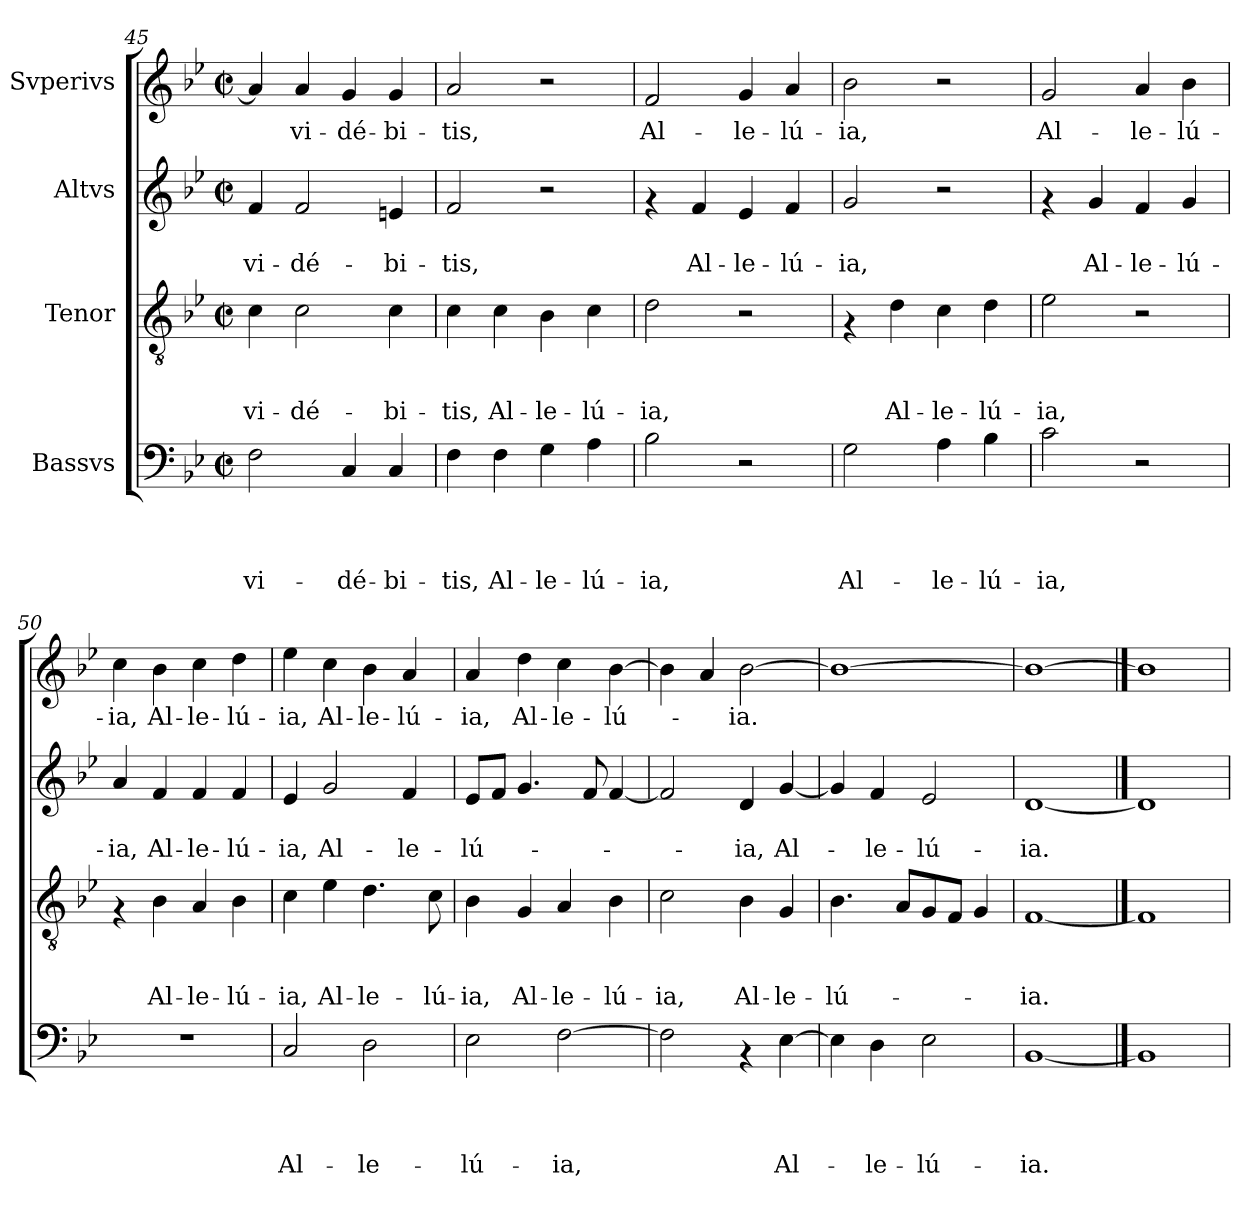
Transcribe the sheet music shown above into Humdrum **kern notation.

**kern	**text	**text	**text	**text	**kern	**text	**text	**text	**kern	**text	**text	**kern	**text
*part4	*part4	*part4	*part4	*part4	*part3	*part3	*part3	*part3	*part2	*part2	*part2	*part1	*part1
*staff4	*staff4	*staff4	*staff4	*staff4	*staff3	*staff3	*staff3	*staff3	*staff2	*staff2	*staff2	*staff1	*staff1
*I"Bassvs	*	*	*	*	*I"Tenor	*	*	*	*I"Altvs	*	*	*I"Svperivs	*
!!LO:LB:g=z
*clefF4	*	*	*	*	*clefGv2	*	*	*	*clefG2	*	*	*clefG2	*
*k[b-e-]	*	*	*	*	*k[b-e-]	*	*	*	*k[b-e-]	*	*	*k[b-e-]	*
*B-:	*	*	*	*	*B-:	*	*	*	*B-:	*	*	*B-:	*
*M2/2	*	*	*	*	*M2/2	*	*	*	*M2/2	*	*	*M2/2	*
*met(c|)	*	*	*	*	*met(c|)	*	*	*	*met(c|)	*	*	*met(c|)	*
=45	=45	=45	=45	=45	=45	=45	=45	=45	=45	=45	=45	=45	=45
!	!	!	!	!LO:LY:b	!	!	!	!LO:LY:b	!	!	!LO:LY:b	!	!
2F\	.	.	.	vi-	4c\	.	.	vi-	4f/	.	vi-	4a/]	.
!	!	!	!	!	!	!	!	!LO:LY:b	!	!	!LO:LY:b	!	!LO:LY:b
.	.	.	.	.	2c\	.	.	-dé-	2f/	.	-dé-	4a/	vi-
!	!	!	!	!LO:LY:b	!	!	!	!	!	!	!	!	!LO:LY:b
4C/	.	.	.	-dé-	.	.	.	.	.	.	.	4g/	-dé-
!	!	!	!	!LO:LY:b	!	!	!	!LO:LY:b	!	!	!LO:LY:b	!	!LO:LY:b
4C/	.	.	.	-bi-	4c\	.	.	-bi-	4en/	.	-bi-	4g/	-bi-
=46	=46	=46	=46	=46	=46	=46	=46	=46	=46	=46	=46	=46	=46
!	!	!	!	!LO:LY:b	!	!	!	!LO:LY:b	!	!	!LO:LY:b	!	!LO:LY:b
4F\	.	.	.	-tis,	4c\	.	.	-tis,	2f/	.	-tis,	2a/	-tis,
!	!	!	!	!LO:LY:b	!	!	!	!LO:LY:b	!	!	!	!	!
4F\	.	.	.	Al-	4c\	.	.	Al-	.	.	.	.	.
!	!	!	!	!LO:LY:b	!	!	!	!LO:LY:b	!	!	!	!	!
4G\	.	.	.	-le-	4B-\	.	.	-le-	2r	.	.	2r	.
!	!	!	!	!LO:LY:b	!	!	!	!LO:LY:b	!	!	!	!	!
4A\	.	.	.	-lú-	4c\	.	.	-lú-	.	.	.	.	.
=47	=47	=47	=47	=47	=47	=47	=47	=47	=47	=47	=47	=47	=47
!	!	!	!	!LO:LY:b	!	!	!	!LO:LY:b	!	!	!	!	!LO:LY:b
2B-\	.	.	.	-ia,	2d\	.	.	-ia,	4rf	.	.	2f/	Al-
!	!	!	!	!	!	!	!	!	!	!	!LO:LY:b	!	!
.	.	.	.	.	.	.	.	.	4f/	.	Al-	.	.
!	!	!	!	!	!	!	!	!	!	!	!LO:LY:b	!	!LO:LY:b
2r	.	.	.	.	2r	.	.	.	4e-/	.	-le-	4g/	-le-
!	!	!	!	!	!	!	!	!	!	!	!LO:LY:b	!	!LO:LY:b
.	.	.	.	.	.	.	.	.	4f/	.	-lú-	4a/	-lú-
=48	=48	=48	=48	=48	=48	=48	=48	=48	=48	=48	=48	=48	=48
!	!	!	!	!LO:LY:b	!	!	!	!	!	!	!LO:LY:b	!	!LO:LY:b
2G\	.	.	.	Al-	4rF	.	.	.	2g/	.	-ia,	2b-\	-ia,
!	!	!	!	!	!	!	!	!LO:LY:b	!	!	!	!	!
.	.	.	.	.	4d\	.	.	Al-	.	.	.	.	.
!	!	!	!	!LO:LY:b	!	!	!	!LO:LY:b	!	!	!	!	!
4A\	.	.	.	-le-	4c\	.	.	-le-	2r	.	.	2r	.
!	!	!	!	!LO:LY:b	!	!	!	!LO:LY:b	!	!	!	!	!
4B-\	.	.	.	-lú-	4d\	.	.	-lú-	.	.	.	.	.
=49	=49	=49	=49	=49	=49	=49	=49	=49	=49	=49	=49	=49	=49
!	!	!	!	!LO:LY:b	!	!	!	!LO:LY:b	!	!	!	!	!LO:LY:b
2c\	.	.	.	-ia,	2e-\	.	.	-ia,	4rf	.	.	2g/	Al-
!	!	!	!	!	!	!	!	!	!	!	!LO:LY:b	!	!
.	.	.	.	.	.	.	.	.	4g/	.	Al-	.	.
!	!	!	!	!	!	!	!	!	!	!	!LO:LY:b	!	!LO:LY:b
2r	.	.	.	.	2r	.	.	.	4f/	.	-le-	4a/	-le-
!	!	!	!	!	!	!	!	!	!	!	!LO:LY:b	!	!LO:LY:b
.	.	.	.	.	.	.	.	.	4g/	.	-lú-	4b-\	-lú-
=50	=50	=50	=50	=50	=50	=50	=50	=50	=50	=50	=50	=50	=50
!	!	!	!	!	!	!	!	!	!	!	!LO:LY:b	!	!LO:LY:b
1r	.	.	.	.	4rF	.	.	.	4a/	.	-ia,	4cc\	-ia,
!	!	!	!	!	!	!	!	!LO:LY:b	!	!	!LO:LY:b	!	!LO:LY:b
.	.	.	.	.	4B-\	.	.	Al-	4f/	.	Al-	4b-\	Al-
!	!	!	!	!	!	!	!	!LO:LY:b	!	!	!LO:LY:b	!	!LO:LY:b
.	.	.	.	.	4A/	.	.	-le-	4f/	.	-le-	4cc\	-le-
!	!	!	!	!	!	!	!	!LO:LY:b	!	!	!LO:LY:b	!	!LO:LY:b
.	.	.	.	.	4B-\	.	.	-lú-	4f/	.	-lú-	4dd\	-lú-
!!LO:PB:g=z
=51	=51	=51	=51	=51	=51	=51	=51	=51	=51	=51	=51	=51	=51
!	!	!	!	!LO:LY:b	!	!	!	!LO:LY:b	!	!	!LO:LY:b	!	!LO:LY:b
2C/	.	.	.	Al-	4c\	.	.	-ia,	4e-/	.	-ia,	4ee-\	-ia,
!	!	!	!	!	!	!	!	!LO:LY:b	!	!	!LO:LY:b	!	!LO:LY:b
.	.	.	.	.	4e-\	.	.	Al-	2g/	.	Al-	4cc\	Al-
!	!	!	!	!LO:LY:b	!	!	!	!LO:LY:b	!	!	!	!	!LO:LY:b
2D\	.	.	.	-le-	4.d\	.	.	-le-	.	.	.	4b-\	-le-
!	!	!	!	!	!	!	!	!	!	!	!LO:LY:b	!	!LO:LY:b
.	.	.	.	.	.	.	.	.	4f/	.	-le-	4a/	-lú-
!	!	!	!	!	!	!	!	!LO:LY:b	!	!	!	!	!
.	.	.	.	.	8c\	.	.	-lú-	.	.	.	.	.
=52	=52	=52	=52	=52	=52	=52	=52	=52	=52	=52	=52	=52	=52
!	!	!	!	!LO:LY:b	!	!	!	!LO:LY:b	!	!	!LO:LY:b	!	!LO:LY:b
2E-\	.	.	.	-lú-	4B-\	.	.	-ia,	8e-/L	.	-lú-	4a/	-ia,
.	.	.	.	.	.	.	.	.	8f/J	.	.	.	.
!	!	!	!	!	!	!	!	!LO:LY:b	!	!	!	!	!LO:LY:b
.	.	.	.	.	4G/	.	.	Al-	4.g/	.	.	4dd\	Al-
!	!	!	!	!LO:LY:b	!	!	!	!LO:LY:b	!	!	!	!	!LO:LY:b
[>2F\	.	.	.	-ia,	4A/	.	.	-le-	.	.	.	4cc\	-le-
.	.	.	.	.	.	.	.	.	8f/	.	.	.	.
!	!	!	!	!	!	!	!	!LO:LY:b	!	!	!	!	!LO:LY:b
.	.	.	.	.	4B-\	.	.	-lú-	[<4f/	.	.	[>4b-\	-lú-
=53	=53	=53	=53	=53	=53	=53	=53	=53	=53	=53	=53	=53	=53
!	!	!	!	!	!	!	!	!LO:LY:b	!	!	!	!	!
2F\]	.	.	.	.	2c\	.	.	-ia,	2f/]	.	.	4b-\]	.
.	.	.	.	.	.	.	.	.	.	.	.	4a/	.
!	!	!	!	!	!	!	!	!LO:LY:b	!	!	!LO:LY:b	!	!LO:LY:b
4rAA	.	.	.	.	4B-\	.	.	Al-	4d/	.	-ia,	[>2b-\	-ia.
!	!	!	!	!LO:LY:b	!	!	!	!LO:LY:b	!	!	!LO:LY:b	!	!
[>4E-\	.	.	.	Al-	4G/	.	.	-le-	[<4g/	.	Al-	.	.
=54	=54	=54	=54	=54	=54	=54	=54	=54	=54	=54	=54	=54	=54
!	!	!	!	!	!	!	!	!LO:LY:b	!	!	!	!	!
4E-\]	.	.	.	.	4.B-\	.	.	-lú-	4g/]	.	.	1b-_	.
!	!	!	!	!LO:LY:b	!	!	!	!	!	!	!LO:LY:b	!	!
4D\	.	.	.	-le-	.	.	.	.	4f/	.	-le-	.	.
.	.	.	.	.	8A/L	.	.	.	.	.	.	.	.
!	!	!	!	!LO:LY:b	!	!	!	!	!	!	!LO:LY:b	!	!
2E-\	.	.	.	-lú-	8G/	.	.	.	2e-/	.	-lú-	.	.
.	.	.	.	.	8F/J	.	.	.	.	.	.	.	.
.	.	.	.	.	4G/	.	.	.	.	.	.	.	.
=55	=55	=55	=55	=55	=55	=55	=55	=55	=55	=55	=55	=55	=55
!	!	!	!	!LO:LY:b	!	!	!	!LO:LY:b	!	!	!LO:LY:b	!	!
[1BB-	.	.	.	-ia.	[1F	.	.	-ia.	[1d	.	-ia.	1b-_	.
==56	==56	==56	==56	==56	==56	==56	==56	==56	==56	==56	==56	==56	==56
1BB-]	.	.	.	.	1F]	.	.	.	1d]	.	.	1b-]	.
=	=	=	=	=	=	=	=	=	=	=	=	=	=
*-	*-	*-	*-	*-	*-	*-	*-	*-	*-	*-	*-	*-	*-
